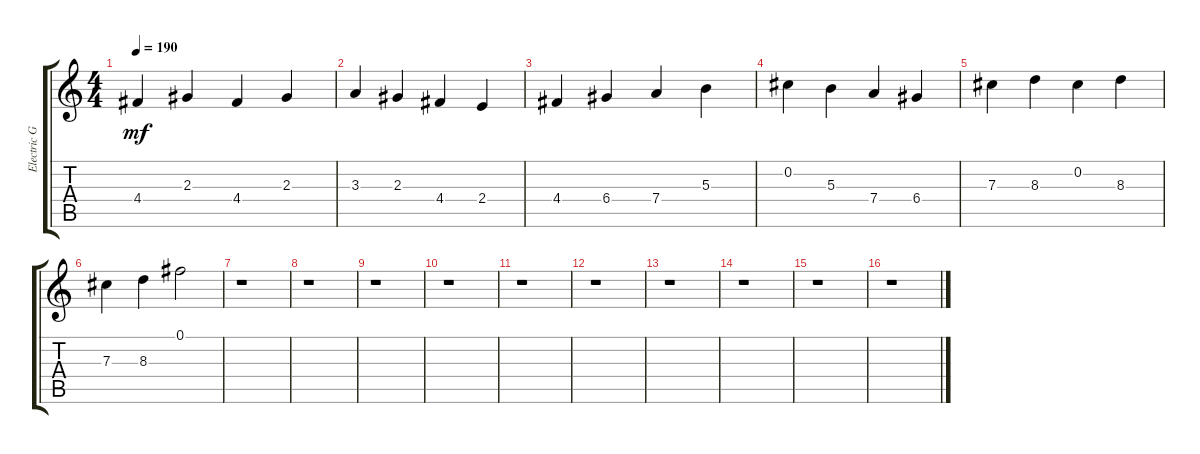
\track ("Electric Guitar" "Electric G") {instrument electricguitarclean}
\staff {score tabs}
\tuning (Gb4 Db4 Gb3 D3 A2 D2) {hide}
\ts (4 4)
\tempo 190
\clef g2
\ks c
4.4.4{dy mf} 2.3.4 4.4.4 2.3.4 |
3.3.4 2.3.4 4.4.4 2.4.4 |
4.4.4 6.4.4 7.4.4 5.3.4 |
0.2.4 5.3.4 7.4.4 6.4.4 |
7.3.4 8.3.4 0.2.4 8.3.4 |
7.3.4 8.3.4 0.1.2 |
r.1 |
r.1 |
r.1 |
r.1 |
r.1 |
r.1 |
r.1 |
r.1 |
r.1 |
r.1
